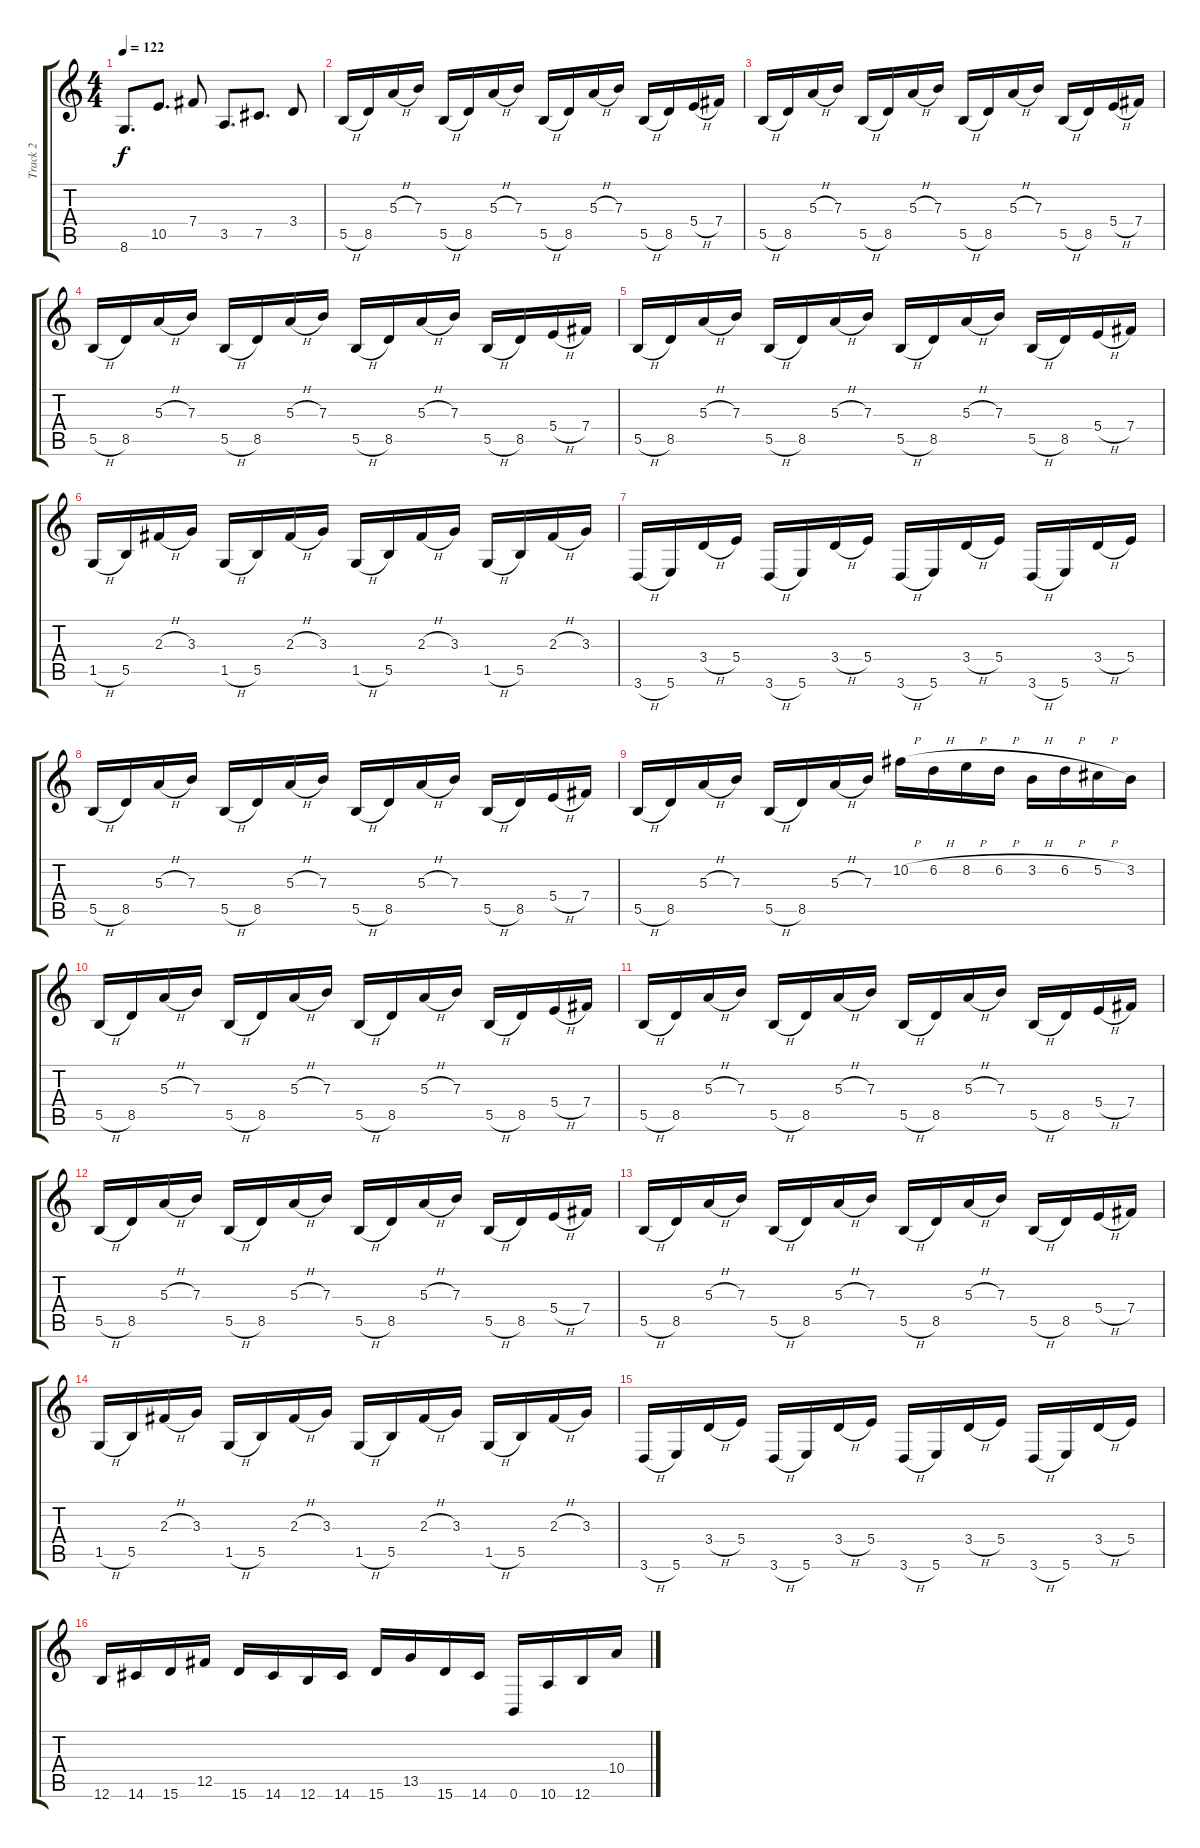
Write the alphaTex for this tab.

\track ("Track 2" "Track 2") {instrument distortionguitar}
\staff {score tabs}
\tuning (Db4 Ab3 E3 B2 Gb2 B1) {hide}
\ts (4 4)
\tempo 122
\clef g2
\ks c
8.6.8{d dy f} 10.5.8{d} 7.4.8 3.5.8{d} 7.5.8{d} 3.4.8 |
5.5{h}.16 8.5.16 5.3{h}.16 7.3.16 5.5{h}.16 8.5.16 5.3{h}.16 7.3.16 5.5{h}.16 8.5.16 5.3{h}.16 7.3.16 5.5{h}.16 8.5.16 5.4{h}.16 7.4.16 |
5.5{h}.16 8.5.16 5.3{h}.16 7.3.16 5.5{h}.16 8.5.16 5.3{h}.16 7.3.16 5.5{h}.16 8.5.16 5.3{h}.16 7.3.16 5.5{h}.16 8.5.16 5.4{h}.16 7.4.16 |
5.5{h}.16 8.5.16 5.3{h}.16 7.3.16 5.5{h}.16 8.5.16 5.3{h}.16 7.3.16 5.5{h}.16 8.5.16 5.3{h}.16 7.3.16 5.5{h}.16 8.5.16 5.4{h}.16 7.4.16 |
5.5{h}.16 8.5.16 5.3{h}.16 7.3.16 5.5{h}.16 8.5.16 5.3{h}.16 7.3.16 5.5{h}.16 8.5.16 5.3{h}.16 7.3.16 5.5{h}.16 8.5.16 5.4{h}.16 7.4.16 |
1.5{h}.16 5.5.16 2.3{h}.16 3.3.16 1.5{h}.16 5.5.16 2.3{h}.16 3.3.16 1.5{h}.16 5.5.16 2.3{h}.16 3.3.16 1.5{h}.16 5.5.16 2.3{h}.16 3.3.16 |
3.6{h}.16 5.6.16 3.4{h}.16 5.4.16 3.6{h}.16 5.6.16 3.4{h}.16 5.4.16 3.6{h}.16 5.6.16 3.4{h}.16 5.4.16 3.6{h}.16 5.6.16 3.4{h}.16 5.4.16 |
5.5{h}.16 8.5.16 5.3{h}.16 7.3.16 5.5{h}.16 8.5.16 5.3{h}.16 7.3.16 5.5{h}.16 8.5.16 5.3{h}.16 7.3.16 5.5{h}.16 8.5.16 5.4{h}.16 7.4.16 |
5.5{h}.16 8.5.16 5.3{h}.16 7.3.16 5.5{h}.16 8.5.16 5.3{h}.16 7.3.16 10.2{h}.16 6.2{h}.16 8.2{h}.16 6.2{h}.16 3.2{h}.16 6.2{h}.16 5.2{h}.16 3.2.16 |
5.5{h}.16 8.5.16 5.3{h}.16 7.3.16 5.5{h}.16 8.5.16 5.3{h}.16 7.3.16 5.5{h}.16 8.5.16 5.3{h}.16 7.3.16 5.5{h}.16 8.5.16 5.4{h}.16 7.4.16 |
5.5{h}.16 8.5.16 5.3{h}.16 7.3.16 5.5{h}.16 8.5.16 5.3{h}.16 7.3.16 5.5{h}.16 8.5.16 5.3{h}.16 7.3.16 5.5{h}.16 8.5.16 5.4{h}.16 7.4.16 |
5.5{h}.16 8.5.16 5.3{h}.16 7.3.16 5.5{h}.16 8.5.16 5.3{h}.16 7.3.16 5.5{h}.16 8.5.16 5.3{h}.16 7.3.16 5.5{h}.16 8.5.16 5.4{h}.16 7.4.16 |
5.5{h}.16 8.5.16 5.3{h}.16 7.3.16 5.5{h}.16 8.5.16 5.3{h}.16 7.3.16 5.5{h}.16 8.5.16 5.3{h}.16 7.3.16 5.5{h}.16 8.5.16 5.4{h}.16 7.4.16 |
1.5{h}.16 5.5.16 2.3{h}.16 3.3.16 1.5{h}.16 5.5.16 2.3{h}.16 3.3.16 1.5{h}.16 5.5.16 2.3{h}.16 3.3.16 1.5{h}.16 5.5.16 2.3{h}.16 3.3.16 |
3.6{h}.16 5.6.16 3.4{h}.16 5.4.16 3.6{h}.16 5.6.16 3.4{h}.16 5.4.16 3.6{h}.16 5.6.16 3.4{h}.16 5.4.16 3.6{h}.16 5.6.16 3.4{h}.16 5.4.16 |
12.6.16 14.6.16 15.6.16 12.5.16 15.6.16 14.6.16 12.6.16 14.6.16 15.6.16 13.5.16 15.6.16 14.6.16 0.6.16 10.6.16 12.6.16 10.4.16
